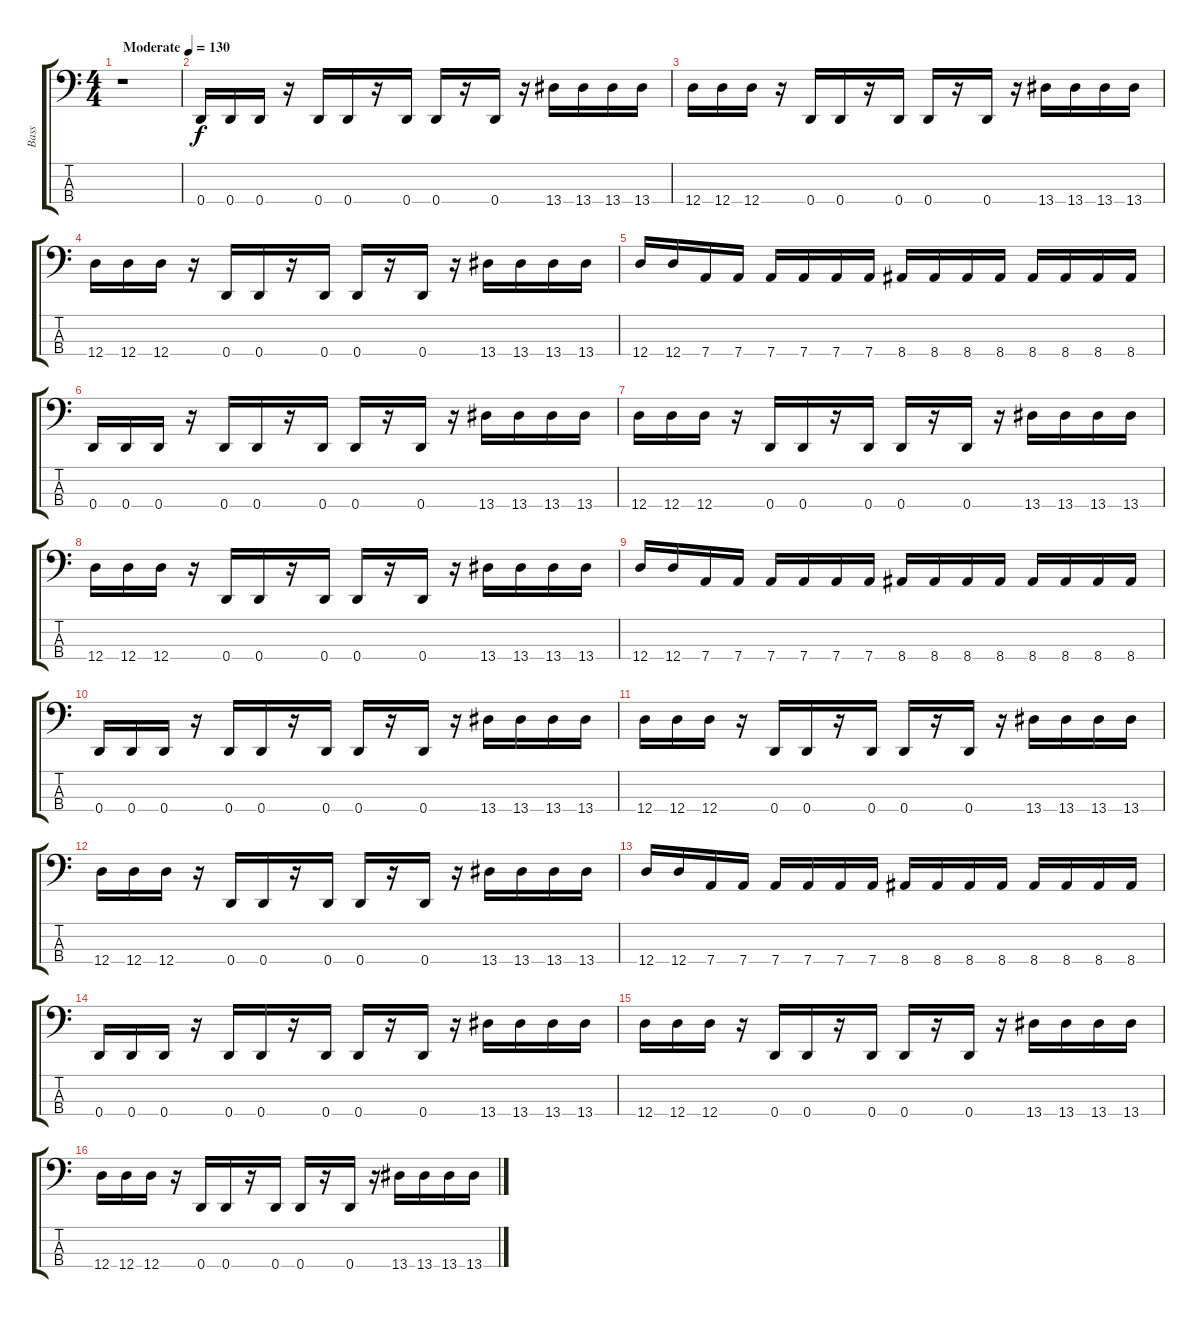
\track ("Bass" "Bass") {instrument electricbasspick}
\staff {score tabs}
\tuning (G2 D2 A1 D1) {hide}
\ts (4 4)
\tempo (130 "Moderate")
\clef f4
\ks c
r.1{dy f instrument electricbasspick} |
0.4.16 0.4.16 0.4.16 r.16 0.4.16 0.4.16 r.16 0.4.16 0.4.16 r.16 0.4.16 r.16 13.4.16 13.4.16 13.4.16 13.4.16 |
12.4.16 12.4.16 12.4.16 r.16 0.4.16 0.4.16 r.16 0.4.16 0.4.16 r.16 0.4.16 r.16 13.4.16 13.4.16 13.4.16 13.4.16 |
12.4.16 12.4.16 12.4.16 r.16 0.4.16 0.4.16 r.16 0.4.16 0.4.16 r.16 0.4.16 r.16 13.4.16 13.4.16 13.4.16 13.4.16 |
12.4.16 12.4.16 7.4.16 7.4.16 7.4.16 7.4.16 7.4.16 7.4.16 8.4.16 8.4.16 8.4.16 8.4.16 8.4.16 8.4.16 8.4.16 8.4.16 |
0.4.16 0.4.16 0.4.16 r.16 0.4.16 0.4.16 r.16 0.4.16 0.4.16 r.16 0.4.16 r.16 13.4.16 13.4.16 13.4.16 13.4.16 |
12.4.16 12.4.16 12.4.16 r.16 0.4.16 0.4.16 r.16 0.4.16 0.4.16 r.16 0.4.16 r.16 13.4.16 13.4.16 13.4.16 13.4.16 |
12.4.16 12.4.16 12.4.16 r.16 0.4.16 0.4.16 r.16 0.4.16 0.4.16 r.16 0.4.16 r.16 13.4.16 13.4.16 13.4.16 13.4.16 |
12.4.16 12.4.16 7.4.16 7.4.16 7.4.16 7.4.16 7.4.16 7.4.16 8.4.16 8.4.16 8.4.16 8.4.16 8.4.16 8.4.16 8.4.16 8.4.16 |
0.4.16 0.4.16 0.4.16 r.16 0.4.16 0.4.16 r.16 0.4.16 0.4.16 r.16 0.4.16 r.16 13.4.16 13.4.16 13.4.16 13.4.16 |
12.4.16 12.4.16 12.4.16 r.16 0.4.16 0.4.16 r.16 0.4.16 0.4.16 r.16 0.4.16 r.16 13.4.16 13.4.16 13.4.16 13.4.16 |
12.4.16 12.4.16 12.4.16 r.16 0.4.16 0.4.16 r.16 0.4.16 0.4.16 r.16 0.4.16 r.16 13.4.16 13.4.16 13.4.16 13.4.16 |
12.4.16 12.4.16 7.4.16 7.4.16 7.4.16 7.4.16 7.4.16 7.4.16 8.4.16 8.4.16 8.4.16 8.4.16 8.4.16 8.4.16 8.4.16 8.4.16 |
0.4.16 0.4.16 0.4.16 r.16 0.4.16 0.4.16 r.16 0.4.16 0.4.16 r.16 0.4.16 r.16 13.4.16 13.4.16 13.4.16 13.4.16 |
12.4.16 12.4.16 12.4.16 r.16 0.4.16 0.4.16 r.16 0.4.16 0.4.16 r.16 0.4.16 r.16 13.4.16 13.4.16 13.4.16 13.4.16 |
12.4.16 12.4.16 12.4.16 r.16 0.4.16 0.4.16 r.16 0.4.16 0.4.16 r.16 0.4.16 r.16 13.4.16 13.4.16 13.4.16 13.4.16
